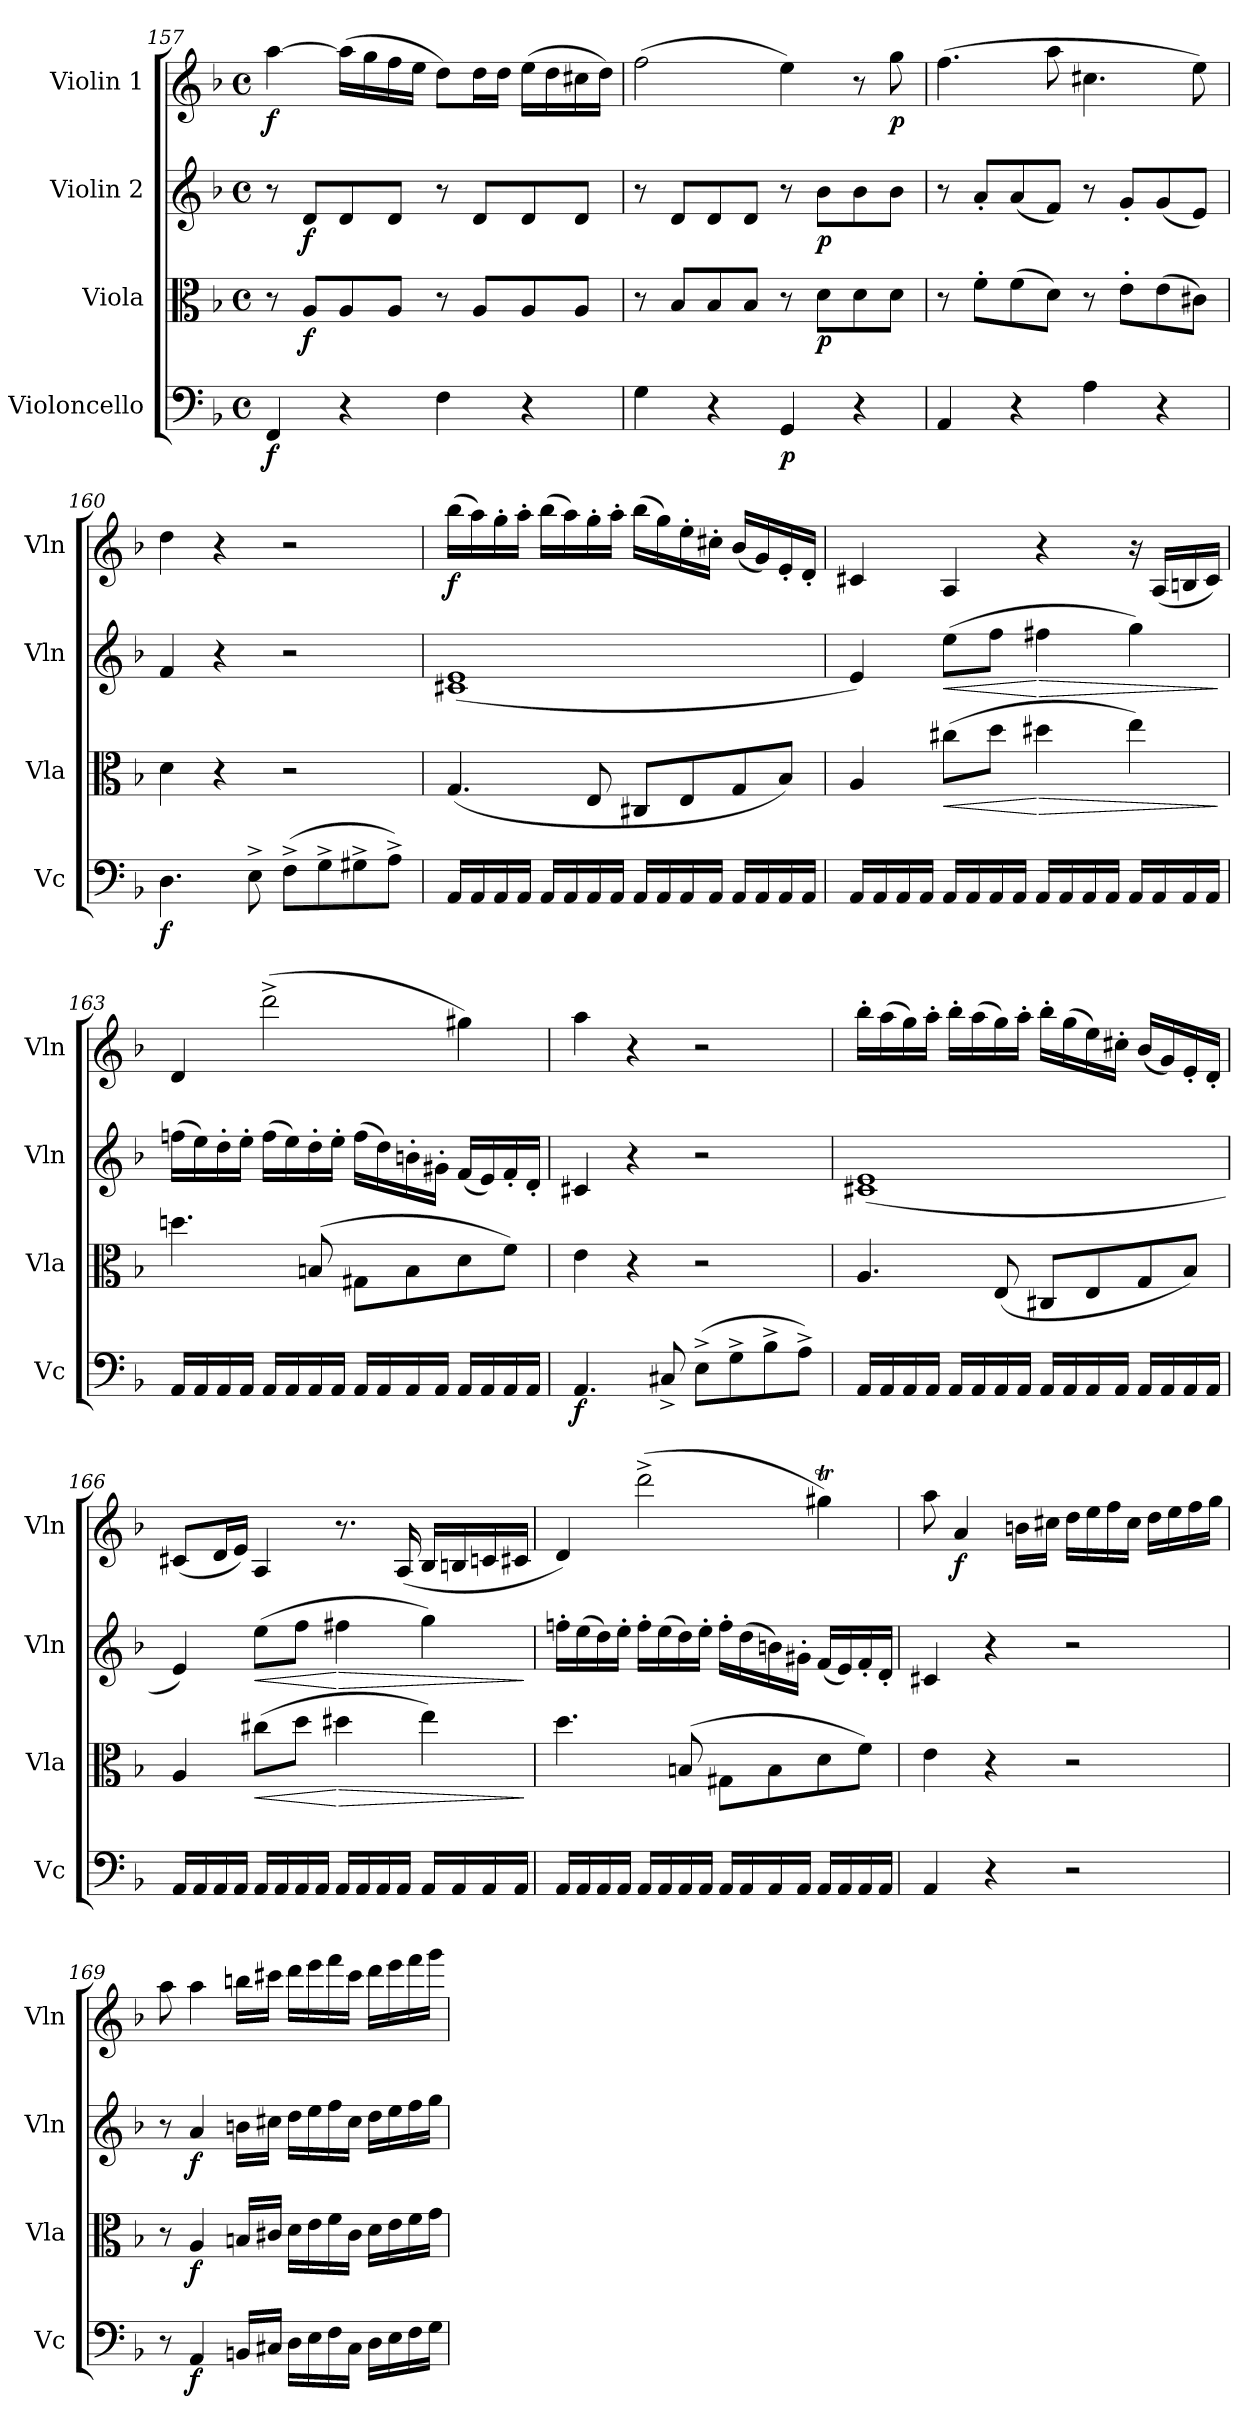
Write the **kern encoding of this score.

**kern	**dynam	**kern	**dynam	**kern	**dynam	**kern	**dynam
*part4	*part4	*part3	*part3	*part2	*part2	*part1	*part1
*staff4	*staff4	*staff3	*staff3	*staff2	*staff2	*staff1	*staff1
*I"Violoncello	*	*I"Viola	*	*I"Violin 2	*	*I"Violin 1	*
*I'Vc	*	*I'Vla	*	*I'Vln	*	*I'Vln	*
*clefF4	*	*clefC3	*	*clefG2	*	*clefG2	*
*k[b-]	*	*k[b-]	*	*k[b-]	*	*k[b-]	*
*M4/4	*	*M4/4	*	*M4/4	*	*M4/4	*
*met(c)	*	*met(c)	*	*met(c)	*	*met(c)	*
=157	=157	=157	=157	=157	=157	=157	=157
!	!LO:DY:b	!	!	!	!	!	!LO:DY:b
4FF/	f	8r	.	8r	.	[>4aa\	f
!	!	!	!LO:DY:b	!	!LO:DY:b	!	!
.	.	8A/L	f	8d/L	f	.	.
4r	.	8A/	.	8d/	.	(>16aa\LL]	.
.	.	.	.	.	.	16gg\	.
.	.	8A/J	.	8d/J	.	16ff\	.
.	.	.	.	.	.	16ee\JJ	.
4F\	.	8r	.	8r	.	8dd\L)	.
.	.	8A/L	.	8d/L	.	16dd\L	.
.	.	.	.	.	.	16dd\JJ	.
4r	.	8A/	.	8d/	.	(>16ee\LL	.
.	.	.	.	.	.	16dd\	.
.	.	8A/J	.	8d/J	.	16cc#X\	.
.	.	.	.	.	.	16dd\JJ)	.
=158	=158	=158	=158	=158	=158	=158	=158
4G\	.	8r	.	8r	.	(>2ff\	.
.	.	8B-/L	.	8d/L	.	.	.
4r	.	8B-/	.	8d/	.	.	.
.	.	8B-/J	.	8d/J	.	.	.
!	!LO:DY:b	!	!	!	!	!	!
4GG/	p	8r	.	8r	.	4ee\)	.
!	!	!	!LO:DY:b	!	!LO:DY:b	!	!
.	.	8d\L	p	8b-\L	p	.	.
4r	.	8d\	.	8b-\	.	8r	.
!	!	!	!	!	!	!	!LO:DY:b
.	.	8d\J	.	8b-\J	.	8gg\	p
=159	=159	=159	=159	=159	=159	=159	=159
4AA/	.	8r	.	8r	.	(>4.ff\	.
.	.	8f'\L	.	8a'/L	.	.	.
4r	.	(>8f\	.	(<8a/	.	.	.
.	.	8d\J)	.	8f/J)	.	8aa\	.
4A\	.	8r	.	8r	.	4.cc#X\	.
.	.	8e'\L	.	8g'/L	.	.	.
4r	.	(>8e\	.	(<8g/	.	.	.
.	.	8c#X\J)	.	8e/J)	.	8ee\)	.
!!LO:LB:g=z
=160	=160	=160	=160	=160	=160	=160	=160
!	!LO:DY:b	!	!	!	!	!	!
4.D\	f	4d\	.	4f/	.	4dd\	.
.	.	4r	.	4r	.	4r	.
8E^\	.	.	.	.	.	.	.
(>8F^\L	.	2r	.	2r	.	2r	.
8G^\	.	.	.	.	.	.	.
8G#X^\	.	.	.	.	.	.	.
8A^\J)	.	.	.	.	.	.	.
!!LO:PB:g=z
=161	=161	=161	=161	=161	=161	=161	=161
!	!	!	!	!	!	!	!LO:DY:b
16AA/LL	.	(<4.G/	.	(>1c#X 1e	.	(>16bb-\LL	f
16AA/	.	.	.	.	.	16aa\)	.
16AA/	.	.	.	.	.	16gg'\	.
16AA/JJ	.	.	.	.	.	16aa'\JJ	.
16AA/LL	.	.	.	.	.	(>16bb-\LL	.
16AA/	.	.	.	.	.	16aa\)	.
16AA/	.	8E/	.	.	.	16gg'\	.
16AA/JJ	.	.	.	.	.	16aa'\JJ	.
16AA/LL	.	8C#X/L	.	.	.	(>16bb-\LL	.
16AA/	.	.	.	.	.	16gg\)	.
16AA/	.	8E/	.	.	.	16ee'\	.
16AA/JJ	.	.	.	.	.	16cc#X'\JJ	.
16AA/LL	.	8G/	.	.	.	(<16b-/LL	.
16AA/	.	.	.	.	.	16g/)	.
16AA/	.	8B-/J)	.	.	.	16e'/	.
16AA/JJ	.	.	.	.	.	16d'/JJ	.
=162	=162	=162	=162	=162	=162	=162	=162
16AA/LL	.	4A/	.	4e/)	.	4c#X/	.
16AA/	.	.	.	.	.	.	.
16AA/	.	.	.	.	.	.	.
16AA/JJ	.	.	.	.	.	.	.
!	!	!	!LO:HP:b	!	!LO:HP:b	!	!
16AA/LL	.	(>8cc#X\L	<	(>8ee\L	<	4A/	.
16AA/	.	.	.	.	.	.	.
16AA/	.	8dd\J	.	8ff\J	.	.	.
16AA/JJ	.	.	.	.	.	.	.
!	!	!	!LO:HP:n=1:b	!	!LO:HP:n=1:b	!	!
16AA/LL	.	4dd#X\	[ >	4ff#X\	[ >	4r	.
16AA/	.	.	.	.	.	.	.
16AA/	.	.	.	.	.	.	.
16AA/JJ	.	.	.	.	.	.	.
16AA/LL	.	4ee\)	.	4gg\)	.	16r	.
16AA/	.	.	.	.	.	(<16A/LL	.
16AA/	.	.	.	.	.	16Bn/	.
16AA/JJ	.	.	.	.	.	16c#/JJ)	.
.	.	.	]	.	]	.	.
!!LO:LB:g=z
=163	=163	=163	=163	=163	=163	=163	=163
16AA/LL	.	4.ddn\	.	(>16ffn\LL	.	4d/	.
16AA/	.	.	.	16ee\)	.	.	.
16AA/	.	.	.	16dd'\	.	.	.
16AA/JJ	.	.	.	16ee'\JJ	.	.	.
16AA/LL	.	.	.	(>16ff\LL	.	(>2ddd^\	.
16AA/	.	.	.	16ee\)	.	.	.
16AA/	.	(>8Bn/	.	16dd'\	.	.	.
16AA/JJ	.	.	.	16ee'\JJ	.	.	.
16AA/LL	.	8G#X\L	.	(>16ff\LL	.	.	.
16AA/	.	.	.	16dd\)	.	.	.
16AA/	.	8B\	.	16bn'\	.	.	.
16AA/JJ	.	.	.	16g#X'\JJ	.	.	.
16AA/LL	.	8d\	.	(<16f/LL	.	4gg#X\)	.
16AA/	.	.	.	16e/)	.	.	.
16AA/	.	8f\J)	.	16f'/	.	.	.
16AA/JJ	.	.	.	16d'/JJ	.	.	.
=164	=164	=164	=164	=164	=164	=164	=164
!	!LO:DY:b	!	!	!	!	!	!
4.AA/	f	4e\	.	4c#X/	.	4aa\	.
.	.	4r	.	4r	.	4r	.
8C#X^>/	.	.	.	.	.	.	.
(>8E^\L	.	2r	.	2r	.	2r	.
8G^\	.	.	.	.	.	.	.
8B-^\	.	.	.	.	.	.	.
8A^\J)	.	.	.	.	.	.	.
!!LO:LB:g=z
=165	=165	=165	=165	=165	=165	=165	=165
16AA/LL	.	4.A/	.	(>1c#X 1e	.	16bb-'\LL	.
16AA/	.	.	.	.	.	(>16aa\	.
16AA/	.	.	.	.	.	16gg\)	.
16AA/JJ	.	.	.	.	.	16aa'\JJ	.
16AA/LL	.	.	.	.	.	16bb-'\LL	.
16AA/	.	.	.	.	.	(>16aa\	.
16AA/	.	(<8E/	.	.	.	16gg\)	.
16AA/JJ	.	.	.	.	.	16aa'\JJ	.
16AA/LL	.	8C#X/L	.	.	.	16bb-'\LL	.
16AA/	.	.	.	.	.	(>16gg\	.
16AA/	.	8E/	.	.	.	16ee\)	.
16AA/JJ	.	.	.	.	.	16cc#X'\JJ	.
16AA/LL	.	8G/	.	.	.	(<16b-/LL	.
16AA/	.	.	.	.	.	16g/)	.
16AA/	.	8B-/J)	.	.	.	16e'/	.
16AA/JJ	.	.	.	.	.	16d'/JJ	.
=166	=166	=166	=166	=166	=166	=166	=166
16AA/LL	.	4A/	.	4e/)	.	(<8c#X/L	.
16AA/	.	.	.	.	.	.	.
16AA/	.	.	.	.	.	16d/L	.
16AA/JJ	.	.	.	.	.	16e/JJ)	.
!	!	!	!LO:HP:b	!	!LO:HP:b	!	!
16AA/LL	.	(>8cc#X\L	<	(>8ee\L	<	4A/	.
16AA/	.	.	.	.	.	.	.
16AA/	.	8dd\J	.	8ff\J	.	.	.
16AA/JJ	.	.	.	.	.	.	.
!	!	!	!LO:HP:n=1:b	!	!LO:HP:n=1:b	!	!
16AA/LL	.	4dd#X\	[ >	4ff#X\	[ >	8.r	.
16AA/	.	.	.	.	.	.	.
16AA/	.	.	.	.	.	.	.
16AA/JJ	.	.	.	.	.	(16A/	.
16AA/LL	.	4ee\)	.	4gg\)	.	16B-/LL	.
16AA/	.	.	.	.	.	16Bn/	.
16AA/	.	.	.	.	.	16cn/	.
16AA/JJ	.	.	.	.	.	16c#X/JJ	.
.	.	.	]	.	]	.	.
!!LO:LB:g=z
=167	=167	=167	=167	=167	=167	=167	=167
16AA/LL	.	4.dd\	.	16ffn'\LL	.	4d/)	.
16AA/	.	.	.	(>16ee\	.	.	.
16AA/	.	.	.	16dd\)	.	.	.
16AA/JJ	.	.	.	16ee'\JJ	.	.	.
16AA/LL	.	.	.	16ff'\LL	.	(>2ddd^\	.
16AA/	.	.	.	(>16ee\	.	.	.
16AA/	.	(8Bn/	.	16dd\)	.	.	.
16AA/JJ	.	.	.	16ee'\JJ	.	.	.
16AA/LL	.	8G#X\L	.	16ff'\LL	.	.	.
16AA/	.	.	.	(16dd\	.	.	.
16AA/	.	8B\	.	16bn\)	.	.	.
16AA/JJ	.	.	.	16g#X'\JJ	.	.	.
16AA/LL	.	8d\	.	(<16f/LL	.	4gg#Xt\)	.
16AA/	.	.	.	16e/)	.	.	.
16AA/	.	8f\J)	.	16f'/	.	.	.
16AA/JJ	.	.	.	16d'/JJ	.	.	.
=168	=168	=168	=168	=168	=168	=168	=168
4AA/	.	4e\	.	4c#X/	.	8aa\	.
!	!	!	!	!	!	!	!LO:DY:b
.	.	.	.	.	.	4a/	f
4r	.	4r	.	4r	.	.	.
.	.	.	.	.	.	16bn\LL	.
.	.	.	.	.	.	16cc#X\JJ	.
2r	.	2r	.	2r	.	16dd\LL	.
.	.	.	.	.	.	16ee\	.
.	.	.	.	.	.	16ff\	.
.	.	.	.	.	.	16cc#\JJ	.
.	.	.	.	.	.	16dd\LL	.
.	.	.	.	.	.	16ee\	.
.	.	.	.	.	.	16ff\	.
.	.	.	.	.	.	16gg\JJ	.
!!LO:LB:g=z
=169	=169	=169	=169	=169	=169	=169	=169
8r	.	8r	.	8r	.	8aa\	.
!	!LO:DY:b	!	!LO:DY:b	!	!LO:DY:b	!	!
4AA/	f	4A/	f	4a/	f	4aa\	.
16BBn/LL	.	16Bn/LL	.	16bn\LL	.	16bbn\LL	.
16C#X/JJ	.	16c#X/JJ	.	16cc#X\JJ	.	16ccc#X\JJ	.
16D\LL	.	16d\LL	.	16dd\LL	.	16ddd\LL	.
16E\	.	16e\	.	16ee\	.	16eee\	.
16F\	.	16f\	.	16ff\	.	16fff\	.
16C#\JJ	.	16c#\JJ	.	16cc#\JJ	.	16ccc#\JJ	.
16D\LL	.	16d\LL	.	16dd\LL	.	16ddd\LL	.
16E\	.	16e\	.	16ee\	.	16eee\	.
16F\	.	16f\	.	16ff\	.	16fff\	.
16G\JJ	.	16g\JJ	.	16gg\JJ	.	16ggg\JJ	.
=	=	=	=	=	=	=	=
*-	*-	*-	*-	*-	*-	*-	*-
